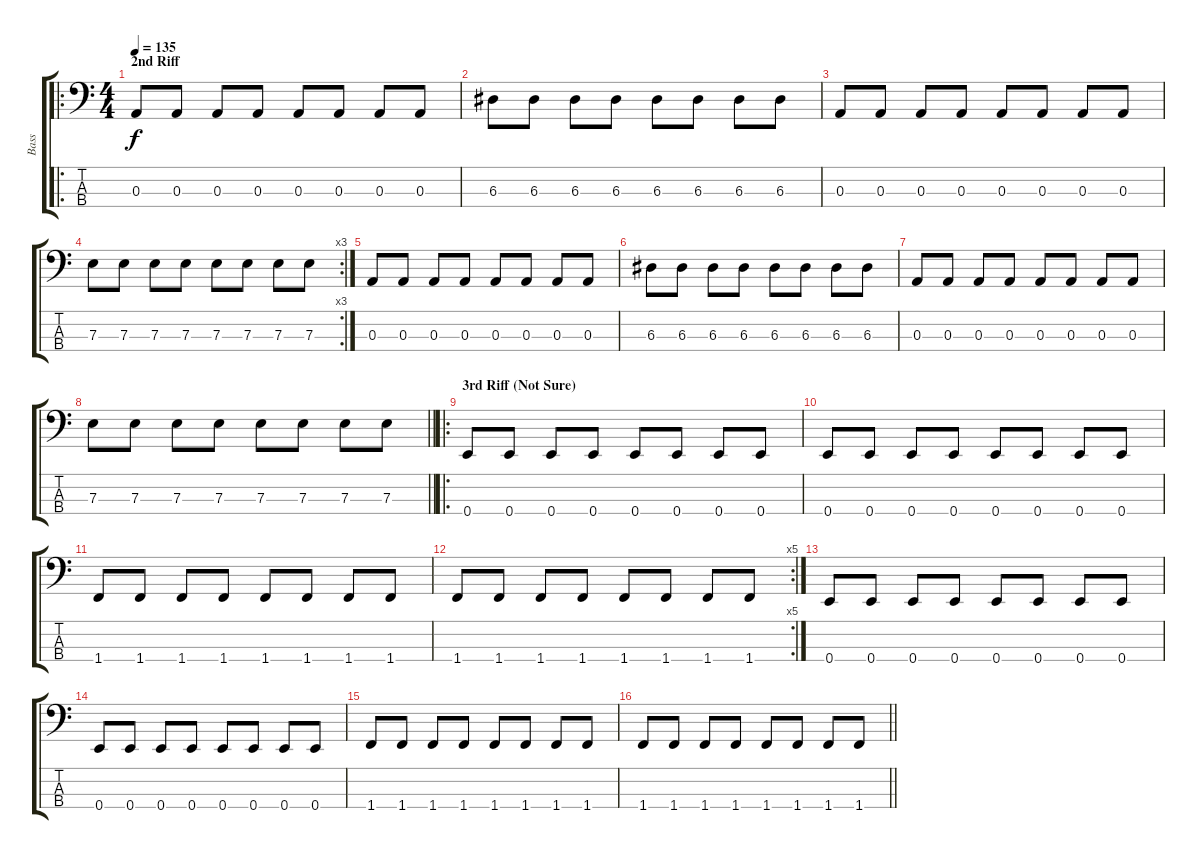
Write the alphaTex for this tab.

\track ("Bass" "Bass") {instrument electricbasspick}
\staff {score tabs}
\tuning (G2 D2 A1 E1) {hide}
\ro
\ts (4 4)
\section ("" "2nd Riff")
\tempo 135
\clef f4
\ks c
0.3.8{dy f} 0.3.8 0.3.8 0.3.8 0.3.8 0.3.8 0.3.8 0.3.8 |
6.3.8 6.3.8 6.3.8 6.3.8 6.3.8 6.3.8 6.3.8 6.3.8 |
0.3.8 0.3.8 0.3.8 0.3.8 0.3.8 0.3.8 0.3.8 0.3.8 |
\rc 3
7.3.8 7.3.8 7.3.8 7.3.8 7.3.8 7.3.8 7.3.8 7.3.8 |
0.3.8 0.3.8 0.3.8 0.3.8 0.3.8 0.3.8 0.3.8 0.3.8 |
6.3.8 6.3.8 6.3.8 6.3.8 6.3.8 6.3.8 6.3.8 6.3.8 |
0.3.8 0.3.8 0.3.8 0.3.8 0.3.8 0.3.8 0.3.8 0.3.8 |
\barLineRight lightlight
7.3.8 7.3.8 7.3.8 7.3.8 7.3.8 7.3.8 7.3.8 7.3.8 |
\ro
\section ("" "3rd Riff (Not Sure)")
0.4.8 0.4.8 0.4.8 0.4.8 0.4.8 0.4.8 0.4.8 0.4.8 |
0.4.8 0.4.8 0.4.8 0.4.8 0.4.8 0.4.8 0.4.8 0.4.8 |
1.4.8 1.4.8 1.4.8 1.4.8 1.4.8 1.4.8 1.4.8 1.4.8 |
\rc 5
1.4.8 1.4.8 1.4.8 1.4.8 1.4.8 1.4.8 1.4.8 1.4.8 |
0.4.8 0.4.8 0.4.8 0.4.8 0.4.8 0.4.8 0.4.8 0.4.8 |
0.4.8 0.4.8 0.4.8 0.4.8 0.4.8 0.4.8 0.4.8 0.4.8 |
1.4.8 1.4.8 1.4.8 1.4.8 1.4.8 1.4.8 1.4.8 1.4.8 |
\barLineRight lightlight
1.4.8 1.4.8 1.4.8 1.4.8 1.4.8 1.4.8 1.4.8 1.4.8
